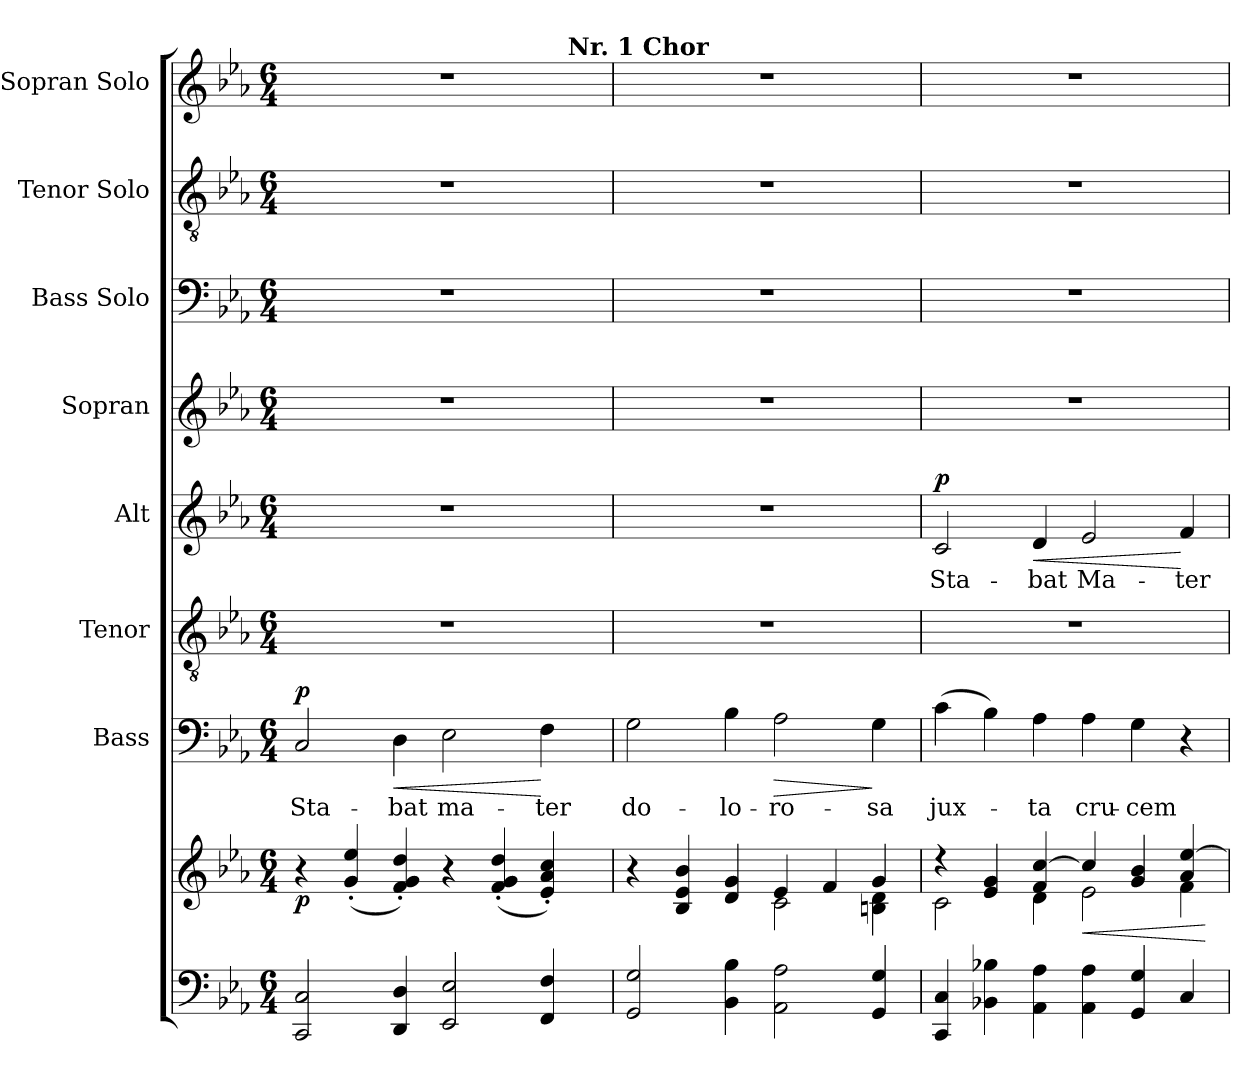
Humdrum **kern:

**kern	**kern	**dynam	**kern	**text	**dynam	**kern	**kern	**text	**dynam	**kern	**kern	**kern	**kern
*part8	*part8	*part8	*part7	*part7	*part7	*part6	*part5	*part5	*part5	*part4	*part3	*part2	*part1
*staff9	*staff8	*staff8/9	*staff7	*staff7	*staff7	*staff6	*staff5	*staff5	*staff5	*staff4	*staff3	*staff2	*staff1
*	*	*	*I"Bass	*	*	*I"Tenor	*I"Alt	*	*	*I"Sopran	*I"Bass Solo	*I"Tenor Solo	*I"Sopran Solo
*	*	*	*I'B.	*	*	*I'T.	*I'A.	*	*	*I'S.	*I'B. Solo	*I'T. Solo	*I'S. Solo
*clefF4	*clefG2	*	*clefF4	*	*	*clefGv2	*clefG2	*	*	*clefG2	*clefF4	*clefGv2	*clefG2
*k[b-e-a-]	*k[b-e-a-]	*	*k[b-e-a-]	*	*	*k[b-e-a-]	*k[b-e-a-]	*	*	*k[b-e-a-]	*k[b-e-a-]	*k[b-e-a-]	*k[b-e-a-]
*E-:	*E-:	*	*E-:	*	*	*E-:	*E-:	*	*	*E-:	*E-:	*E-:	*E-:
*M6/4	*M6/4	*	*M6/4	*	*	*M6/4	*M6/4	*	*	*M6/4	*M6/4	*M6/4	*M6/4
=1	=1	=1	=1	=1	=1	=1	=1	=1	=1	=1	=1	=1	=1
!	!	!	!	!	!	!	!	!	!	!	!	!	!LO:TX:a:Bi:t=Lento, ma non troppo
!	!	!LO:DY:b	!	!LO:LY:b	!LO:DY:a	!	!	!	!	!	!	!	!
*	*	*	*	*	*	*	*	*	*	*	*	*	*^
2CC/ 2C/	4r	p	2C/	Sta-	p	1.r	1.r	.	.	1.r	1.r	1.r	1.r	1ryy
.	(<4g/'< 4ee-/'<	.	.	.	.	.	.	.	.	.	.	.	.	.
!	!	!	!	!LO:LY:b	!LO:HP:b	!	!	!	!	!	!	!	!	!
4DD/ 4D/	4f/'< 4g/'< 4dd/'<)	.	4D\	-bat	<	.	.	.	.	.	.	.	.	.
!	!	!	!	!LO:LY:b	!	!	!	!	!	!	!	!	!	!
2EE-/ 2E-/	4r	.	2E-\	ma-	.	.	.	.	.	.	.	.	.	.
.	(<4f/'< 4g/'< 4dd/'<	.	.	.	.	.	.	.	.	.	.	.	.	4ryy
!	!	!	!	!LO:LY:b	!	!	!	!	!	!	!	!	!	!
4FF/ 4F/	4e-/'< 4a-/'< 4cc/'<)	.	4F\	-ter	[	.	.	.	.	.	.	.	.	16.ryy
!	!	!	!	!	!	!	!	!	!	!	!	!	!	!LO:TX:a:B:t=Nr. 1 Chor
.	.	.	.	.	.	.	.	.	.	.	.	.	.	8ryy
.	.	.	.	.	.	.	.	.	.	.	.	.	.	32ryy
=2	=2	=2	=2	=2	=2	=2	=2	=2	=2	=2	=2	=2	=2	=2
*	*^	*	*	*	*	*	*	*	*	*	*	*	*	*
!	!	!	!	!	!LO:LY:b	!	!	!	!	!	!	!	!	!	!
*	*	*	*	*	*	*	*	*	*	*	*	*	*	*v	*v
2GG/ 2G/	4r	2.ryy	.	2G\	do-	.	1.r	1.r	.	.	1.r	1.r	1.r	1.r
.	4B-/ 4e-/ 4b-/	.	.	.	.	.	.	.	.	.	.	.	.	.
!	!	!	!	!	!LO:LY:b	!	!	!	!	!	!	!	!	!
4BB-\ 4B-\	4d/ 4g/	.	.	4B-\	-lo-	.	.	.	.	.	.	.	.	.
!	!	!	!	!	!LO:LY:b	!LO:HP:b	!	!	!	!	!	!	!	!
2AA-\ 2A-\	4e-/	2c\	.	2A-\	-ro-	>	.	.	.	.	.	.	.	.
.	4f/	.	.	.	.	.	.	.	.	.	.	.	.	.
!	!	!	!	!	!LO:LY:b	!	!	!	!	!	!	!	!	!
4GG/ 4G/	4g/	4Bn\ 4d\	.	4G\	-sa	]	.	.	.	.	.	.	.	.
=3	=3	=3	=3	=3	=3	=3	=3	=3	=3	=3	=3	=3	=3	=3
!	!	!	!	!	!LO:LY:b	!	!	!	!LO:LY:b	!LO:DY:a	!	!	!	!
4CC/ 4C/	4r	2c\	.	(>4c\	jux-	.	1.r	2c/	Sta-	p	1.r	1.r	1.r	1.r
4BB-X\ 4B-X\	4e-/ 4g/	.	.	4B-\)	.	.	.	.	.	.	.	.	.	.
!	!	!	!	!	!LO:LY:b	!	!	!	!LO:LY:b	!LO:HP:b	!	!	!	!
4AA-\ 4A-\	4f/ [>4cc/	4d\	.	4A-\	-ta	.	.	4d/	-bat	<	.	.	.	.
!	!	!	!LO:HP:b	!	!LO:LY:b	!	!	!	!LO:LY:b	!	!	!	!	!
4AA-\ 4A-\	4cc/]	2e-\	<	4A-\	cru-	.	.	2e-/	Ma-	.	.	.	.	.
!	!	!	!	!	!LO:LY:b	!	!	!	!	!	!	!	!	!
4GG/ 4G/	4g/ 4b-/	.	.	4G\	-cem	.	.	.	.	.	.	.	.	.
!	!	!	!	!	!	!	!	!	!LO:LY:b	!	!	!	!	!
4C/	4a-/ [>4ee-/	4f\	.	4r	.	.	.	4f/	-ter	[	.	.	.	.
*	*v	*v	*	*	*	*	*	*	*	*	*	*	*	*
.	.	[	.	.	.	.	.	.	.	.	.	.	.
=	=	=	=	=	=	=	=	=	=	=	=	=	=
*-	*-	*-	*-	*-	*-	*-	*-	*-	*-	*-	*-	*-	*-
